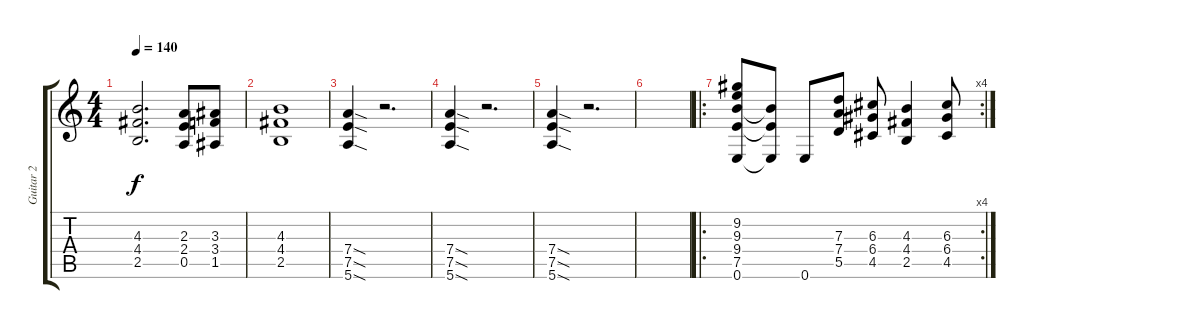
\track ("Guitar 2" "Guitar 2") {instrument overdrivenguitar}
\staff {score tabs}
\tuning (E4 B3 G3 D3 A2 E2) {hide}
\ts (4 4)
\tempo 140
\clef g2
\ks c
(4.3{t} 4.4{t} 2.5{t}).2{d dy f} (2.3 2.4 0.5).8 (3.3 3.4 1.5).8 |
(4.3 4.4 2.5).1 |
(7.4{sod} 7.5{sod} 5.6{sod}).4 r.2{d} |
(7.4{sod} 7.5{sod} 5.6{sod}).4 r.2{d} |
(7.4{sod} 7.5{sod} 5.6{sod}).4 r.2{d} |
|
\ro
\rc 4
(9.2 9.3 9.4 7.5 0.6).8 (9.4{t} 7.5{t} 0.6{t}).8 0.6.8 (7.3 7.4 5.5).8 (6.3 6.4 4.5).8 (4.3 4.4 2.5).4 (6.3 6.4 4.5).8
